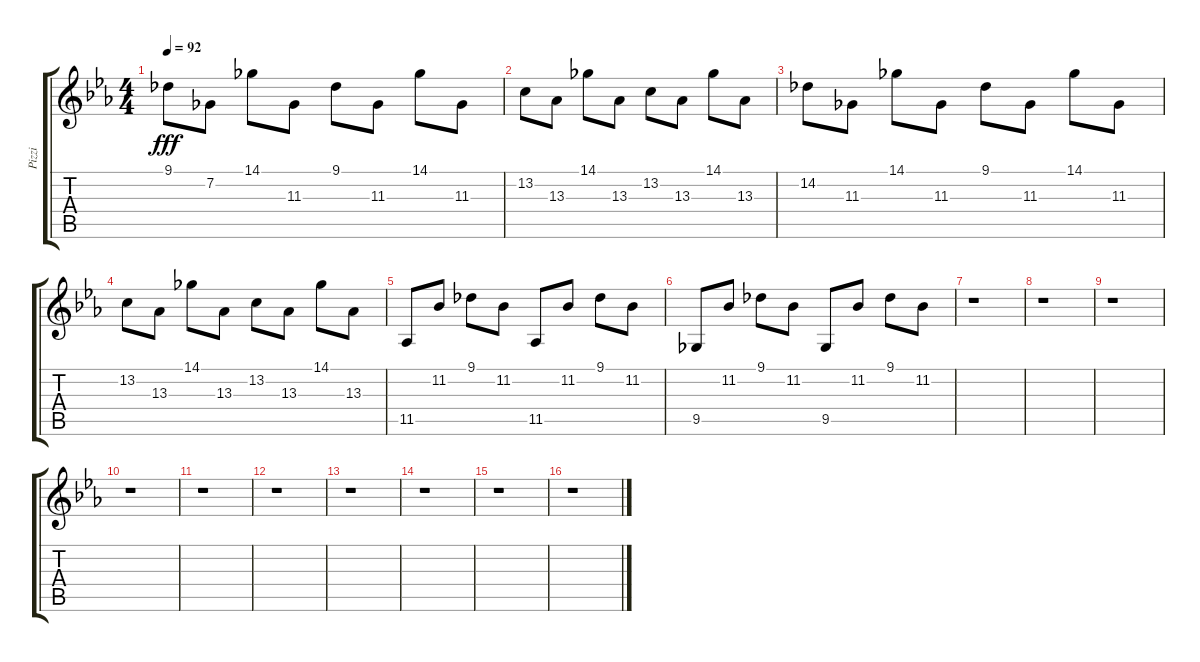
\track ("Pizzi" "Pizzi") {instrument pizzicatostrings}
\staff {score tabs}
\tuning (E4 B3 G3 D3 A2 E2) {hide}
\ts (4 4)
\tempo 92
\clef g2
\ks eb
9.1.8{dy fff} 7.2.8 14.1.8 11.3.8 9.1.8 11.3.8 14.1.8 11.3.8 |
13.2.8 13.3.8 14.1.8 13.3.8 13.2.8 13.3.8 14.1.8 13.3.8 |
14.2.8 11.3.8 14.1.8 11.3.8 9.1.8 11.3.8 14.1.8 11.3.8 |
13.2.8 13.3.8 14.1.8 13.3.8 13.2.8 13.3.8 14.1.8 13.3.8 |
11.5.8 11.2.8 9.1.8 11.2.8 11.5.8 11.2.8 9.1.8 11.2.8 |
9.5.8 11.2.8 9.1.8 11.2.8 9.5.8 11.2.8 9.1.8 11.2.8 |
r.1 |
r.1 |
r.1 |
r.1 |
r.1 |
r.1 |
r.1 |
r.1 |
r.1 |
r.1
